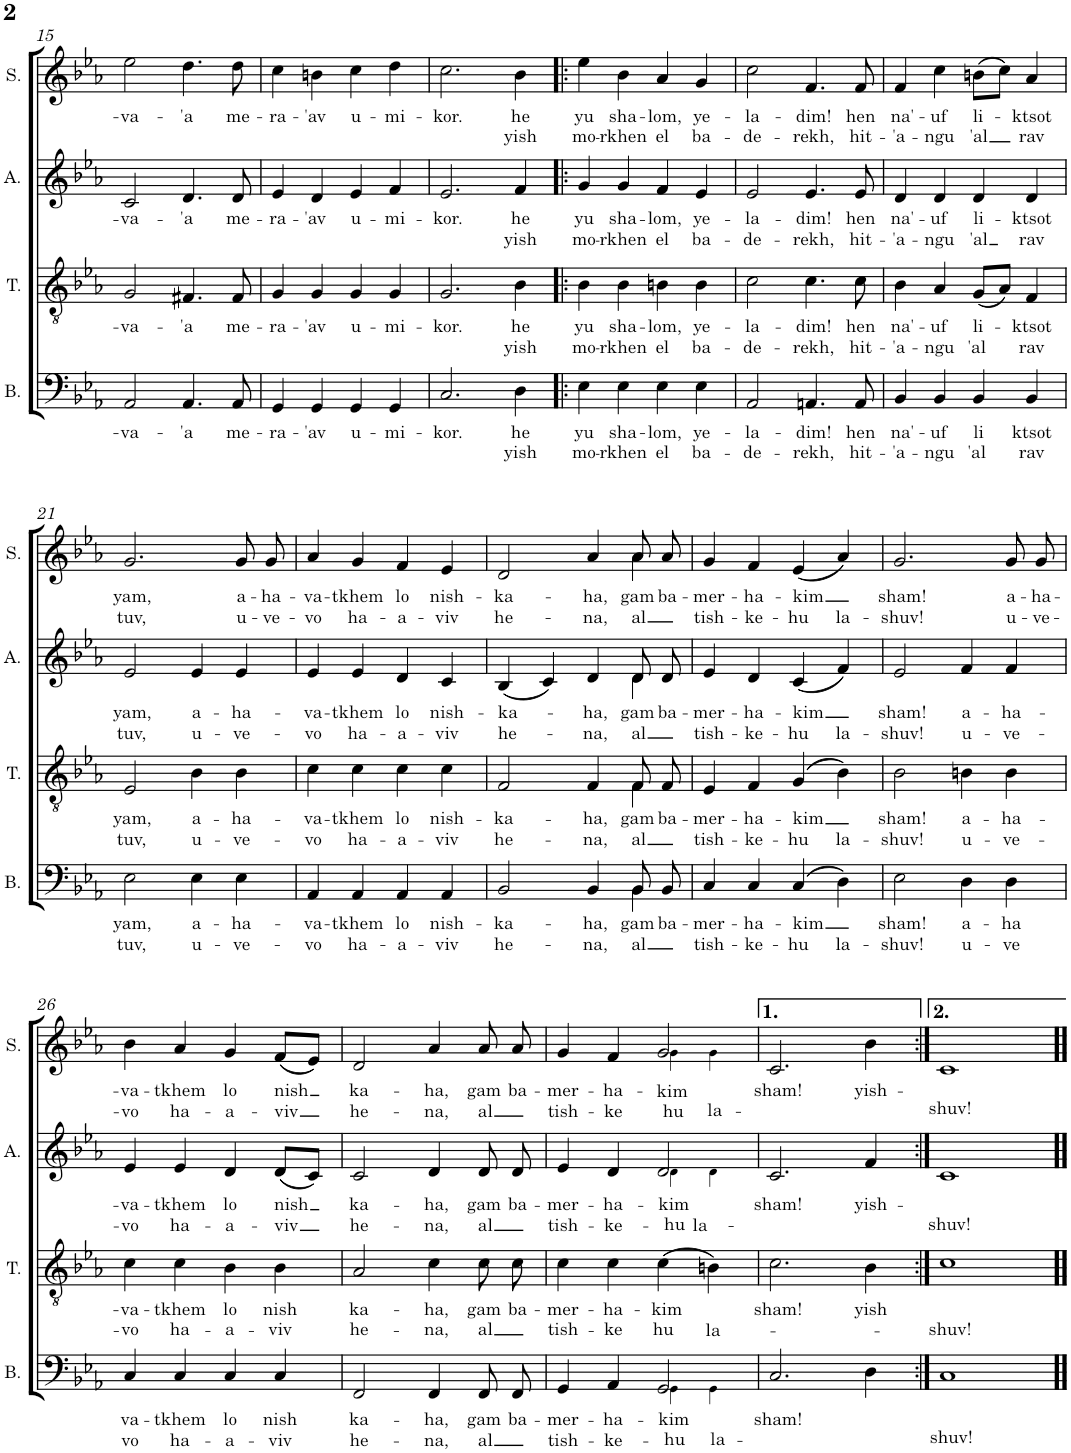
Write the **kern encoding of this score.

**kern	**text	**text	**kern	**text	**text	**kern	**text	**text	**kern	**text	**text
*part4	*part4	*part4	*part3	*part3	*part3	*part2	*part2	*part2	*part1	*part1	*part1
*staff4	*staff4	*staff4	*staff3	*staff3	*staff3	*staff2	*staff2	*staff2	*staff1	*staff1	*staff1
*I"Bass	*	*	*I"Tenor	*	*	*I"Alto	*	*	*I"Soprano	*	*
*I'B.	*	*	*I'T.	*	*	*I'A.	*	*	*I'S.	*	*
!!LO:PB:g=z
*clefF4	*	*	*clefGv2	*	*	*clefG2	*	*	*clefG2	*	*
*k[b-e-a-]	*	*	*k[b-e-a-]	*	*	*k[b-e-a-]	*	*	*k[b-e-a-]	*	*
*M4/4	*	*	*M4/4	*	*	*M4/4	*	*	*M4/4	*	*
*met(c)	*	*	*met(c)	*	*	*met(c)	*	*	*met(c)	*	*
=15	=15	=15	=15	=15	=15	=15	=15	=15	=15	=15	=15
!	!LO:LY:b	!	!	!LO:LY:b	!	!	!LO:LY:b	!	!	!LO:LY:b	!
2AA-/	-va-	.	2G/	-va-	.	2c/	-va-	.	2ee-\	-va-	.
!	!LO:LY:b	!	!	!LO:LY:b	!	!	!LO:LY:b	!	!	!LO:LY:b	!
4.AA-/	-'a	.	4.F#X/	-'a	.	4.d/	-'a	.	4.dd\	-'a	.
!	!LO:LY:b	!	!	!LO:LY:b	!	!	!LO:LY:b	!	!	!LO:LY:b	!
8AA-/	me-	.	8F#/	me-	.	8d/	me-	.	8dd\	me-	.
=16	=16	=16	=16	=16	=16	=16	=16	=16	=16	=16	=16
!	!LO:LY:b	!	!	!LO:LY:b	!	!	!LO:LY:b	!	!	!LO:LY:b	!
4GG/	-ra-	.	4G/	-ra-	.	4e-/	-ra-	.	4cc\	-ra-	.
!	!LO:LY:b	!	!	!LO:LY:b	!	!	!LO:LY:b	!	!	!LO:LY:b	!
4GG/	-'av	.	4G/	-'av	.	4d/	-'av	.	4bn\	-'av	.
!	!LO:LY:b	!	!	!LO:LY:b	!	!	!LO:LY:b	!	!	!LO:LY:b	!
4GG/	u-	.	4G/	u-	.	4e-/	u-	.	4cc\	u-	.
!	!LO:LY:b	!	!	!LO:LY:b	!	!	!LO:LY:b	!	!	!LO:LY:b	!
4GG/	-mi-	.	4G/	-mi-	.	4f/	-mi-	.	4dd\	-mi-	.
=17	=17	=17	=17	=17	=17	=17	=17	=17	=17	=17	=17
!	!LO:LY:b	!	!	!LO:LY:b	!	!	!LO:LY:b	!	!	!LO:LY:b	!
2.C/	-kor.	.	2.G/	-kor.	.	2.e-/	-kor.	.	2.cc\	-kor.	.
!	!LO:LY:b	!LO:LY:b	!	!LO:LY:b	!LO:LY:b	!	!LO:LY:b	!LO:LY:b	!	!LO:LY:b	!LO:LY:b
4D\	he	yish	4B-\	he	yish	4f/	he	yish	4b-\	he	yish
=18!|:	=18!|:	=18!|:	=18!|:	=18!|:	=18!|:	=18!|:	=18!|:	=18!|:	=18!|:	=18!|:	=18!|:
!	!LO:LY:b	!LO:LY:b	!	!LO:LY:b	!LO:LY:b	!	!LO:LY:b	!LO:LY:b	!	!LO:LY:b	!LO:LY:b
4E-\	-yu	-mo-	4B-\	-yu	-mo-	4g/	-yu	-mo-	4ee-\	-yu	-mo-
!	!LO:LY:b	!LO:LY:b	!	!LO:LY:b	!LO:LY:b	!	!LO:LY:b	!LO:LY:b	!	!LO:LY:b	!LO:LY:b
4E-\	sha-	-rkhen	4B-\	sha-	-rkhen	4g/	sha-	-rkhen	4b-\	sha-	-rkhen
!	!LO:LY:b	!LO:LY:b	!	!LO:LY:b	!LO:LY:b	!	!LO:LY:b	!LO:LY:b	!	!LO:LY:b	!LO:LY:b
4E-\	-lom,	el	4Bn\	-lom,	el	4f/	-lom,	el	4a-/	-lom,	el
!	!LO:LY:b	!LO:LY:b	!	!LO:LY:b	!LO:LY:b	!	!LO:LY:b	!LO:LY:b	!	!LO:LY:b	!LO:LY:b
4E-\	ye-	ba-	4B\	ye-	ba-	4e-/	ye-	ba-	4g/	ye-	ba-
=19	=19	=19	=19	=19	=19	=19	=19	=19	=19	=19	=19
!	!LO:LY:b	!LO:LY:b	!	!LO:LY:b	!LO:LY:b	!	!LO:LY:b	!LO:LY:b	!	!LO:LY:b	!LO:LY:b
2AA-/	-la-	-de-	2c\	-la-	-de-	2e-/	-la-	-de-	2cc\	-la-	-de-
!	!LO:LY:b	!LO:LY:b	!	!LO:LY:b	!LO:LY:b	!	!LO:LY:b	!LO:LY:b	!	!LO:LY:b	!LO:LY:b
4.AAn/	-dim!	-rekh,	4.c\	-dim!	-rekh,	4.e-/	-dim!	-rekh,	4.f/	-dim!	-rekh,
!	!LO:LY:b	!LO:LY:b	!	!LO:LY:b	!LO:LY:b	!	!LO:LY:b	!LO:LY:b	!	!LO:LY:b	!LO:LY:b
8AA/	hen	hit-	8c\	hen	hit-	8e-/	hen	hit-	8f/	hen	hit-
=20	=20	=20	=20	=20	=20	=20	=20	=20	=20	=20	=20
!	!LO:LY:b	!LO:LY:b	!	!LO:LY:b	!LO:LY:b	!	!LO:LY:b	!LO:LY:b	!	!LO:LY:b	!LO:LY:b
4BB-/	na'-	-'a-	4B-\	na'-	-'a-	4d/	na'-	-'a-	4f/	na'-	-'a-
!	!LO:LY:b	!LO:LY:b	!	!LO:LY:b	!LO:LY:b	!	!LO:LY:b	!LO:LY:b	!	!LO:LY:b	!LO:LY:b
4BB-/	-uf	-ngu	4A-/	-uf	-ngu	4d/	-uf	-ngu	4cc\	-uf	-ngu
!	!LO:LY:b	!LO:LY:b	!	!LO:LY:b	!LO:LY:b	!	!LO:LY:b	!LO:LY:b	!	!LO:LY:b	!LO:LY:b
4BB-/	li	'al	(8G/L	li-	'al	4d/	li-	'al	(8bn\L	li-	'al
.	.	.	8A-/J)	.	.	.	.	.	8cc\J)	.	.
!	!LO:LY:b	!LO:LY:b	!	!LO:LY:b	!LO:LY:b	!	!LO:LY:b	!LO:LY:b	!	!LO:LY:b	!LO:LY:b
4BB-/	-ktsot	rav	4F/	-ktsot	rav	4d/	-ktsot	rav	4a-/	-ktsot	rav
!!LO:LB:g=z
=21	=21	=21	=21	=21	=21	=21	=21	=21	=21	=21	=21
!	!LO:LY:b	!LO:LY:b	!	!LO:LY:b	!LO:LY:b	!	!LO:LY:b	!LO:LY:b	!	!LO:LY:b	!LO:LY:b
2E-\	yam,	tuv,	2E-/	yam,	tuv,	2e-/	yam,	tuv,	2.g/	yam,	tuv,
!	!LO:LY:b	!LO:LY:b	!	!LO:LY:b	!LO:LY:b	!	!LO:LY:b	!LO:LY:b	!	!	!
4E-\	a-	u-	4B-\	a-	u-	4e-/	a-	u-	.	.	.
!	!LO:LY:b	!LO:LY:b	!	!LO:LY:b	!LO:LY:b	!	!LO:LY:b	!LO:LY:b	!	!LO:LY:b	!LO:LY:b
4E-\	-ha-	-ve-	4B-\	-ha-	-ve-	4e-/	-ha-	-ve-	8g/	a-	u-
!	!	!	!	!	!	!	!	!	!	!LO:LY:b	!LO:LY:b
.	.	.	.	.	.	.	.	.	8g/	-ha-	-ve-
=22	=22	=22	=22	=22	=22	=22	=22	=22	=22	=22	=22
!	!LO:LY:b	!LO:LY:b	!	!LO:LY:b	!LO:LY:b	!	!LO:LY:b	!LO:LY:b	!	!LO:LY:b	!LO:LY:b
4AA-/	-va-	-vo	4c\	-va-	-vo	4e-/	-va-	-vo	4a-/	-va-	-vo
!	!LO:LY:b	!LO:LY:b	!	!LO:LY:b	!LO:LY:b	!	!LO:LY:b	!LO:LY:b	!	!LO:LY:b	!LO:LY:b
4AA-/	-tkhem	ha-	4c\	-tkhem	ha-	4e-/	-tkhem	ha-	4g/	-tkhem	ha-
!	!LO:LY:b	!LO:LY:b	!	!LO:LY:b	!LO:LY:b	!	!LO:LY:b	!LO:LY:b	!	!LO:LY:b	!LO:LY:b
4AA-/	lo	-a-	4c\	lo	-a-	4d/	lo	-a-	4f/	lo	-a-
!	!LO:LY:b	!LO:LY:b	!	!LO:LY:b	!LO:LY:b	!	!LO:LY:b	!LO:LY:b	!	!LO:LY:b	!LO:LY:b
4AA-/	nish-	-viv	4c\	nish-	-viv	4c/	nish-	-viv	4e-/	nish-	-viv
=23	=23	=23	=23	=23	=23	=23	=23	=23	=23	=23	=23
!	!LO:LY:b	!LO:LY:b	!	!LO:LY:b	!LO:LY:b	!	!LO:LY:b	!LO:LY:b	!	!LO:LY:b	!LO:LY:b
*^	*	*	*^	*	*	*^	*	*	*^	*	*
2BB-/	2.ryy	-ka-	he-	2F/	2.ryy	-ka-	he-	(4B-/	2.ryy	-ka-	he-	2d/	2.ryy	-ka-	he-
.	.	.	.	.	.	.	.	4c/)	.	.	.	.	.	.	.
!	!	!LO:LY:b	!LO:LY:b	!	!	!LO:LY:b	!LO:LY:b	!	!	!LO:LY:b	!LO:LY:b	!	!	!LO:LY:b	!LO:LY:b
4BB-/	.	-ha,	-na,	4F/	.	-ha,	-na,	4d/	.	-ha,	-na,	4a-/	.	-ha,	-na,
!	!	!LO:LY:b	!LO:LY:b	!	!	!LO:LY:b	!LO:LY:b	!	!	!LO:LY:b	!LO:LY:b	!	!	!LO:LY:b	!LO:LY:b
8BB-/L	4BB-\	gam	al	8F/	4F\	gam	al	8d/	4d\	gam	al	8a-/	4a-\	gam	al
!	!	!LO:LY:b	!	!	!	!LO:LY:b	!	!	!	!LO:LY:b	!	!	!	!LO:LY:b	!
8BB-/J	.	ba-	.	8F/	.	ba-	.	8d/	.	ba-	.	8a-/	.	ba-	.
*v	*v	*	*	*	*	*	*	*v	*v	*	*	*v	*v	*	*
*	*	*	*v	*v	*	*	*	*	*	*	*	*
=24	=24	=24	=24	=24	=24	=24	=24	=24	=24	=24	=24
!	!LO:LY:b	!LO:LY:b	!	!LO:LY:b	!LO:LY:b	!	!LO:LY:b	!LO:LY:b	!	!LO:LY:b	!LO:LY:b
4C/	-mer-	tish-	4E-/	-mer-	tish-	4e-/	-mer-	tish-	4g/	-mer-	tish-
!	!LO:LY:b	!LO:LY:b	!	!LO:LY:b	!LO:LY:b	!	!LO:LY:b	!LO:LY:b	!	!LO:LY:b	!LO:LY:b
4C/	-ha-	-ke-	4F/	-ha-	-ke-	4d/	-ha-	-ke-	4f/	-ha-	-ke-
!	!LO:LY:b	!LO:LY:b	!	!LO:LY:b	!LO:LY:b	!	!LO:LY:b	!LO:LY:b	!	!LO:LY:b	!LO:LY:b
(4C/	-kim	-hu	(4G/	-kim	-hu	(4c/	-kim	-hu	(4e-/	-kim	-hu
!	!	!LO:LY:b	!	!	!LO:LY:b	!	!	!LO:LY:b	!	!	!LO:LY:b
4D\)	.	la-	4B-\)	.	la-	4f/)	.	la-	4a-/)	.	la-
=25	=25	=25	=25	=25	=25	=25	=25	=25	=25	=25	=25
!	!LO:LY:b	!LO:LY:b	!	!LO:LY:b	!LO:LY:b	!	!LO:LY:b	!LO:LY:b	!	!LO:LY:b	!LO:LY:b
2E-\	sham!	-shuv!	2B-\	sham!	-shuv!	2e-/	sham!	-shuv!	2.g/	sham!	-shuv!
!	!LO:LY:b	!LO:LY:b	!	!LO:LY:b	!LO:LY:b	!	!LO:LY:b	!LO:LY:b	!	!	!
4D\	a-	u-	4Bn\	a-	u-	4f/	a-	u-	.	.	.
!	!LO:LY:b	!LO:LY:b	!	!LO:LY:b	!LO:LY:b	!	!LO:LY:b	!LO:LY:b	!	!LO:LY:b	!LO:LY:b
4D\	-ha	-ve	4B\	-ha-	-ve-	4f/	-ha-	-ve-	8g/	a-	u-
!	!	!	!	!	!	!	!	!	!	!LO:LY:b	!LO:LY:b
.	.	.	.	.	.	.	.	.	8g/	-ha-	-ve-
!!LO:LB:g=z
=26	=26	=26	=26	=26	=26	=26	=26	=26	=26	=26	=26
!	!LO:LY:b	!LO:LY:b	!	!LO:LY:b	!LO:LY:b	!	!LO:LY:b	!LO:LY:b	!	!LO:LY:b	!LO:LY:b
4C/	-va-	-vo	4c\	-va-	-vo	4e-/	-va-	-vo	4b-\	-va-	-vo
!	!LO:LY:b	!LO:LY:b	!	!LO:LY:b	!LO:LY:b	!	!LO:LY:b	!LO:LY:b	!	!LO:LY:b	!LO:LY:b
4C/	-tkhem	ha-	4c\	-tkhem	ha-	4e-/	-tkhem	ha-	4a-/	-tkhem	ha-
!	!LO:LY:b	!LO:LY:b	!	!LO:LY:b	!LO:LY:b	!	!LO:LY:b	!LO:LY:b	!	!LO:LY:b	!LO:LY:b
4C/	lo	-a-	4B-\	lo	-a-	4d/	lo	-a-	4g/	lo	-a-
!	!LO:LY:b	!LO:LY:b	!	!LO:LY:b	!LO:LY:b	!	!LO:LY:b	!LO:LY:b	!	!LO:LY:b	!LO:LY:b
4C/	nish	-viv	4B-\	nish	-viv	(8d/L	nish	-viv	(8f/L	nish	-viv
.	.	.	.	.	.	8c/J)	.	.	8e-/J)	.	.
=27	=27	=27	=27	=27	=27	=27	=27	=27	=27	=27	=27
!	!LO:LY:b	!LO:LY:b	!	!LO:LY:b	!LO:LY:b	!	!LO:LY:b	!LO:LY:b	!	!LO:LY:b	!LO:LY:b
2FF/	ka-	he-	2A-/	ka-	he-	2c/	ka-	he-	2d/	ka-	he-
!	!LO:LY:b	!LO:LY:b	!	!LO:LY:b	!LO:LY:b	!	!LO:LY:b	!LO:LY:b	!	!LO:LY:b	!LO:LY:b
4FF/	-ha,	-na,	4c\	-ha,	-na,	4d/	-ha,	-na,	4a-/	-ha,	-na,
!	!LO:LY:b	!LO:LY:b	!	!LO:LY:b	!LO:LY:b	!	!LO:LY:b	!LO:LY:b	!	!LO:LY:b	!LO:LY:b
8FF/L	gam	al	8c\	gam	al	8d/	gam	al	8a-/	gam	al
!	!LO:LY:b	!	!	!LO:LY:b	!	!	!LO:LY:b	!	!	!LO:LY:b	!
8FF/J	ba-	.	8c\	ba-	.	8d/	ba-	.	8a-/	ba-	.
=28	=28	=28	=28	=28	=28	=28	=28	=28	=28	=28	=28
!	!LO:LY:b	!LO:LY:b	!	!LO:LY:b	!LO:LY:b	!	!LO:LY:b	!LO:LY:b	!	!LO:LY:b	!LO:LY:b
*^	*	*	*	*	*	*^	*	*	*^	*	*
4GG/	2ryy	-mer-	tish-	4c\	-mer-	tish-	4e-/	2ryy	-mer-	tish-	4g/	2ryy	-mer-	tish-
!	!	!LO:LY:b	!LO:LY:b	!	!LO:LY:b	!LO:LY:b	!	!	!LO:LY:b	!LO:LY:b	!	!	!LO:LY:b	!LO:LY:b
4AA-/	.	-ha-	-ke-	4c\	-ha-	-ke	4d/	.	-ha-	-ke-	4f/	.	-ha-	-ke
!	!	!LO:LY:b	!	!	!	!	!	!	!	!	!	!	!	!
!	!	!	!LO:LY:b	!	!LO:LY:b	!LO:LY:b	!	!	!LO:LY:b	!	!	!	!	!
!	!	!	!	!	!	!	!	!	!LO:LY:b	!LO:LY:b	!	!	!LO:LY:b	!
!	!	!	!	!	!	!	!	!	!	!	!	!	!LO:LY:b	!
2GG/	4GG!\	.	-hu	(4c\	-kim	hu	2d/	4d!\	la-	-hu	2g/	4g!\	hu	.
!	!	!LO:LY:b	!	!	!	!LO:LY:b	!	!	!	!	!	!	!LO:LY:b	!
.	4GG!\	la-	.	4Bn\)	.	la-	.	4d!\	.	.	.	4g!\	la-	.
=29	=29	=29	=29	=29	=29	=29	=29	=29	=29	=29	=29	=29	=29	=29
!	!	!LO:LY:b	!	!	!LO:LY:b	!	!	!	!LO:LY:b	!	!	!	!LO:LY:b	!
*	*	*	*	*	*	*	*v	*v	*	*	*	*	*	*
*v	*v	*	*	*	*	*	*	*	*	*v	*v	*	*
2.C/	-sham!	.	2.c\	sham!	.	2.c/	sham!	.	2.c/	-sham!	.
!	!	!	!	!LO:LY:b	!	!	!LO:LY:b	!	!	!LO:LY:b	!
4D\	.	.	4B-\	yish	.	4f/	yish-	.	4b-\	yish-	.
=30:|!	=30:|!	=30:|!	=30:|!	=30:|!	=30:|!	=30:|!	=30:|!	=30:|!	=30:|!	=30:|!	=30:|!
!	!	!LO:LY:b	!	!	!LO:LY:b	!	!LO:LY:b	!	!	!LO:LY:b	!
1C	.	shuv!	1c	.	-shuv!	1c	-shuv!	.	1c	-shuv!	.
=!!	=!!	=!!	=!!	=!!	=!!	=!!	=!!	=!!	=!!	=!!	=!!
*-	*-	*-	*-	*-	*-	*-	*-	*-	*-	*-	*-
